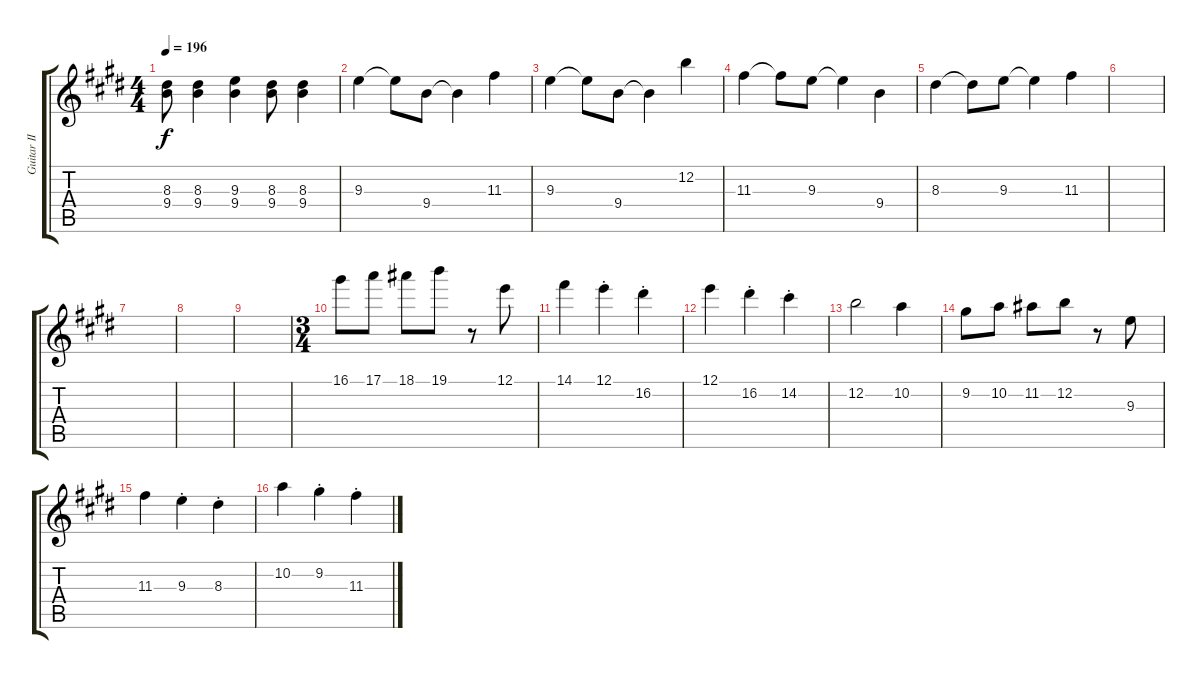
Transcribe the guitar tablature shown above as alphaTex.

\track ("Guitar II" "Guitar II") {instrument electricguitarclean}
\staff {score tabs}
\tuning (E4 B3 G3 D3 A2 E2) {hide}
\ts (4 4)
\tempo 196
\clef g2
\ks e
(8.3{t} 9.4{t}).8{dy f} (8.3 9.4).4 (9.3 9.4).4 (8.3 9.4).8 (8.3 9.4).4 |
\ks c#minor
9.3.4 9.3{t}.8 9.4.8 9.4{t}.4 11.3.4 |
9.3.4 9.3{t}.8 9.4.8 9.4{t}.4 12.2.4 |
11.3.4 11.3{t}.8 9.3.8 9.3{t}.4 9.4.4 |
8.3.4 8.3{t}.8 9.3.8 9.3{t}.4 11.3.4 |
|
|
|
|
\ts (3 4)
\ks e
16.1.8 17.1.8 18.1.8 19.1.8 r.8 12.1.8 |
\ks c#minor
14.1.4 12.1{st}.4 16.2{st}.4 |
\ks e
12.1.4 16.2{st}.4 14.2{st}.4 |
\ks c#minor
12.2.2 10.2.4 |
\ks e
9.2.8 10.2.8 11.2.8 12.2.8 r.8 9.3.8 |
\ks c#minor
11.3.4 9.3{st}.4 8.3{st}.4 |
\ks e
10.2.4 9.2{st}.4 11.3{st}.4
